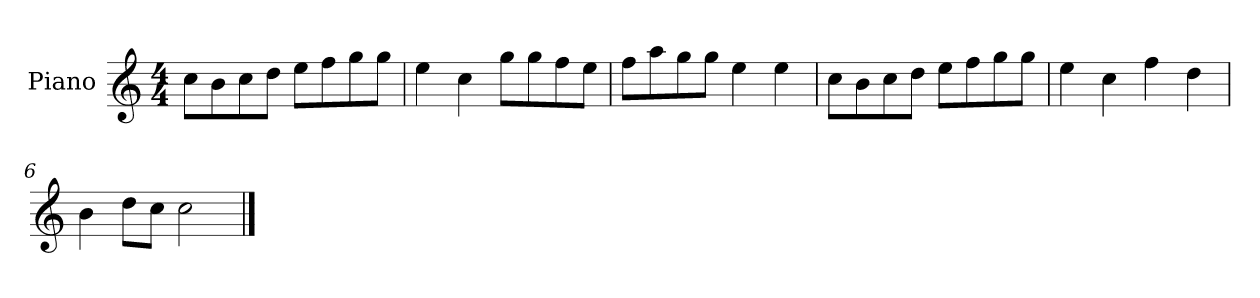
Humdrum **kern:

**kern
*part1
*staff1
*I"Piano
*I'P-no
*clefG2
*k[]
*M4/4
*MM90
=1
8cc\L
8b\
8cc\
8dd\J
8ee\L
8ff\
8gg\
8gg\J
=2
4ee\
4cc\
8gg\L
8gg\
8ff\
8ee\J
=3
8ff\L
8aa\
8gg\
8gg\J
4ee\
4ee\
=4
8cc\L
8b\
8cc\
8dd\J
8ee\L
8ff\
8gg\
8gg\J
=5
4ee\
4cc\
4ff\
4dd\
=6
4b\
8dd\L
8cc\J
2cc\
==
*-
